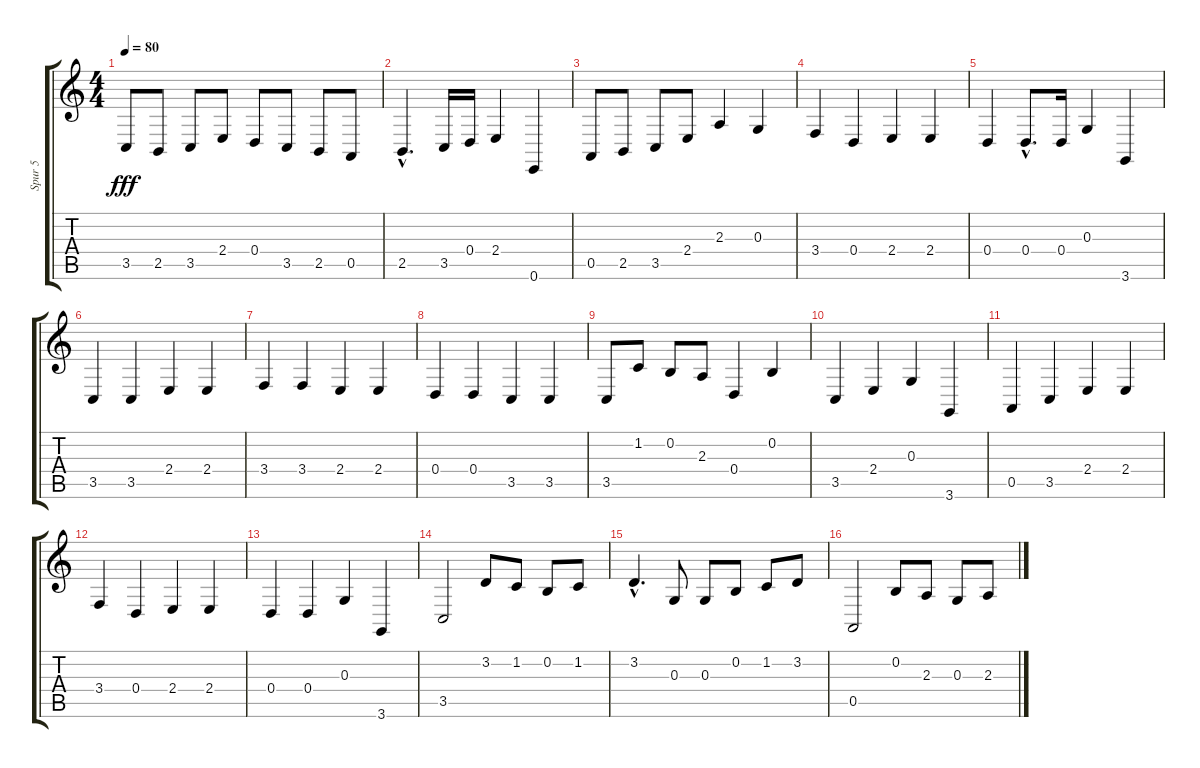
\track ("Spur 5" "Spur 5") {instrument acousticgrandpiano}
\staff {score tabs}
\tuning (E4 B3 G3 D3 A2 E2) {hide}
\ts (4 4)
\tempo 80
\clef g2
\ks c
3.5.8{dy fff} 2.5.8 3.5.8 2.4.8 0.4.8 3.5.8 2.5.8 0.5.8 |
2.5{hac}.4{d} 3.5.16 0.4.16 2.4.4 0.6.4 |
0.5.8 2.5.8 3.5.8 2.4.8 2.3.4 0.3.4 |
3.4.4 0.4.4 2.4.4 2.4.4 |
0.4.4 0.4{hac}.8{d} 0.4.16 0.3.4 3.6.4 |
3.5.4 3.5.4 2.4.4 2.4.4 |
3.4.4 3.4.4 2.4.4 2.4.4 |
0.4.4 0.4.4 3.5.4 3.5.4 |
3.5.8 1.2.8 0.2.8 2.3.8 0.4.4 0.2.4 |
3.5.4 2.4.4 0.3.4 3.6.4 |
0.5.4 3.5.4 2.4.4 2.4.4 |
3.4.4 0.4.4 2.4.4 2.4.4 |
0.4.4 0.4.4 0.3.4 3.6.4 |
3.5.2 3.2.8 1.2.8 0.2.8 1.2.8 |
3.2{hac}.4{d} 0.3.8 0.3.8 0.2.8 1.2.8 3.2.8 |
0.5.2 0.2.8 2.3.8 0.3.8 2.3.8
